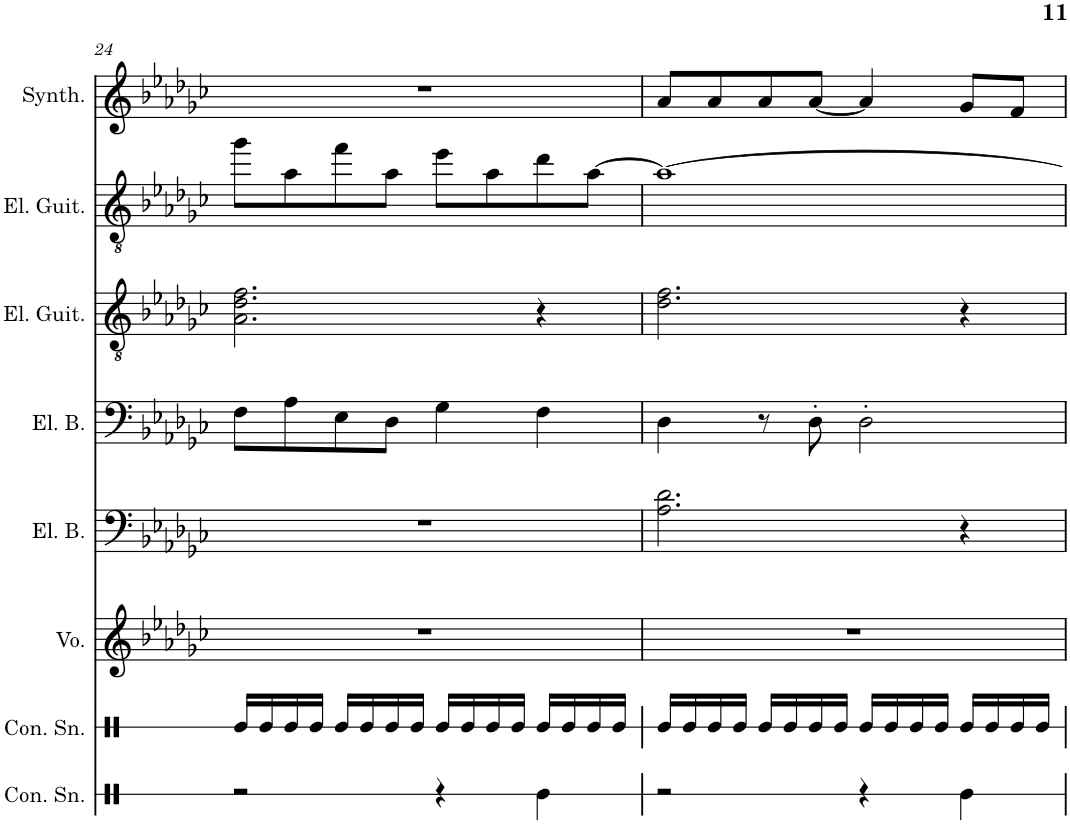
**kern	**kern	**kern	**kern	**kern	**kern	**kern	**kern
*part8	*part7	*part6	*part5	*part4	*part3	*part2	*part1
*staff8	*staff7	*staff6	*staff5	*staff4	*staff3	*staff2	*staff1
*I"Concert Snare Drum	*I"Concert Snare Drum	*I"Voice	*I"Electric Bass	*I"Electric Bass	*I"Electric Guitar	*I"Electric Guitar	*I"Saw Synthesizer
*I'Con. Sn.	*I'Con. Sn.	*I'Vo.	*I'El. B.	*I'El. B.	*I'El. Guit.	*I'El. Guit.	*I'Synth.
!!LO:PB:g=z
*clefX	*clefX	*clefG2	*clefF4	*clefF4	*clefGv2	*clefGv2	*clefG2
*	*	*	*Trd7c12	*Trd7c12	*	*	*
*k[]	*k[]	*k[b-e-a-d-g-c-]	*k[b-e-a-d-g-c-]	*k[b-e-a-d-g-c-]	*k[b-e-a-d-g-c-]	*k[b-e-a-d-g-c-]	*k[b-e-a-d-g-c-]
*M4/4	*M4/4	*M4/4	*M4/4	*M4/4	*M4/4	*M4/4	*M4/4
=24	=24	=24	=24	=24	=24	=24	=24
2r	16Re/LL	1r	1r	8F\L	2.A-\ 2.d-\ 2.f\	8gg-\L	1r
.	16Re/	.	.	.	.	.	.
.	16Re/	.	.	8A-\	.	8a-\	.
.	16Re/JJ	.	.	.	.	.	.
.	16Re/LL	.	.	8E-\	.	8ff\	.
.	16Re/	.	.	.	.	.	.
.	16Re/	.	.	8D-\J	.	8a-\J	.
.	16Re/JJ	.	.	.	.	.	.
4r	16Re/LL	.	.	4G-\	.	8ee-\L	.
.	16Re/	.	.	.	.	.	.
.	16Re/	.	.	.	.	8a-\	.
.	16Re/JJ	.	.	.	.	.	.
4Re\	16Re/LL	.	.	4F\	4r	8dd-\	.
.	16Re/	.	.	.	.	.	.
.	16Re/	.	.	.	.	[8a-\J	.
.	16Re/JJ	.	.	.	.	.	.
=25	=25	=25	=25	=25	=25	=25	=25
2r	16Re/LL	1r	2.A-\ 2.d-\	4D-\	2.d-\ 2.f\	1a-_	8a-/L
.	16Re/	.	.	.	.	.	.
.	16Re/	.	.	.	.	.	8a-/
.	16Re/JJ	.	.	.	.	.	.
.	16Re/LL	.	.	8r	.	.	8a-/
.	16Re/	.	.	.	.	.	.
.	16Re/	.	.	8D-'\	.	.	[8a-/J
.	16Re/JJ	.	.	.	.	.	.
4r	16Re/LL	.	.	2D-'\	.	.	4a-/]
.	16Re/	.	.	.	.	.	.
.	16Re/	.	.	.	.	.	.
.	16Re/JJ	.	.	.	.	.	.
4Re\	16Re/LL	.	4r	.	4r	.	8g-/L
.	16Re/	.	.	.	.	.	.
.	16Re/	.	.	.	.	.	8f/J
.	16Re/JJ	.	.	.	.	.	.
=	=	=	=	=	=	=	=
*-	*-	*-	*-	*-	*-	*-	*-
